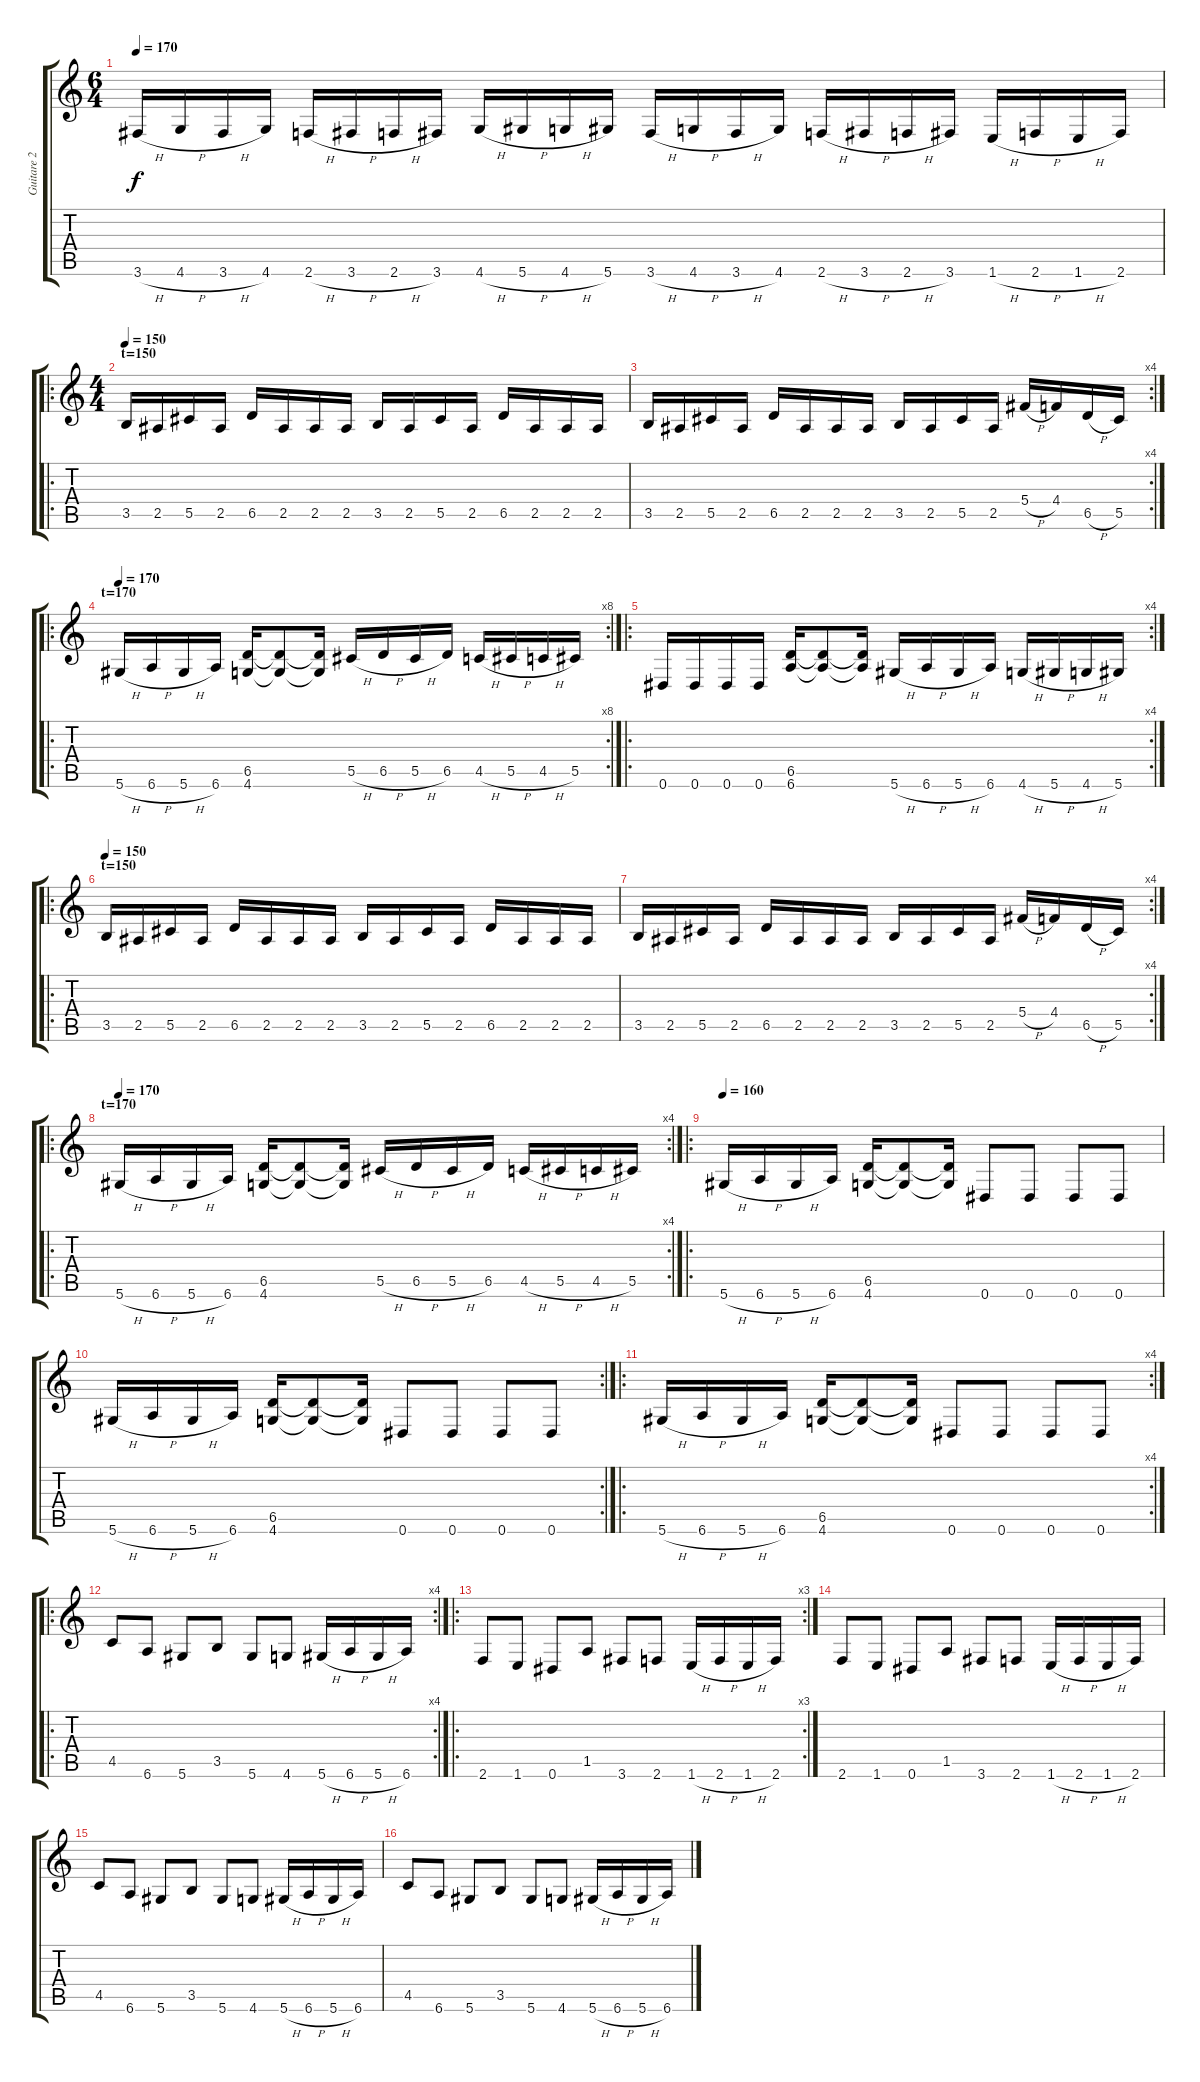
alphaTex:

\track ("Guitare 2" "Guitare 2") {instrument distortionguitar}
\staff {score tabs}
\tuning (Eb4 Bb3 Gb3 Db3 Ab2 Eb2) {hide}
\ts (6 4)
\tempo 170
\clef g2
\ks c
3.6{h}.16{dy f} 4.6{h}.16 3.6{h}.16 4.6.16 2.6{h}.16 3.6{h}.16 2.6{h}.16 3.6.16 4.6{h}.16 5.6{h}.16 4.6{h}.16 5.6.16 3.6{h}.16 4.6{h}.16 3.6{h}.16 4.6.16 2.6{h}.16 3.6{h}.16 2.6{h}.16 3.6.16 1.6{h}.16 2.6{h}.16 1.6{h}.16 2.6.16 |
\ro
\ts (4 4)
\section ("" "t=150")
\tempo 150
3.5.16 2.5.16 5.5.16 2.5.16 6.5.16 2.5.16 2.5.16 2.5.16 3.5.16 2.5.16 5.5.16 2.5.16 6.5.16 2.5.16 2.5.16 2.5.16 |
\rc 4
3.5.16 2.5.16 5.5.16 2.5.16 6.5.16 2.5.16 2.5.16 2.5.16 3.5.16 2.5.16 5.5.16 2.5.16 5.4{h}.16 4.4.16 6.5{h}.16 5.5.16 |
\ro
\rc 8
\section ("" "t=170")
\tempo 170
5.6{h}.16 6.6{h}.16 5.6{h}.16 6.6.16 (6.5 4.6).16 (6.5{t} 4.6{t}).8 (6.5{t} 4.6{t}).16 5.5{h}.16 6.5{h}.16 5.5{h}.16 6.5.16 4.5{h}.16 5.5{h}.16 4.5{h}.16 5.5.16 |
\ro
\rc 4
0.6.16 0.6.16 0.6.16 0.6.16 (6.5 6.6).16 (6.5{t} 6.6{t}).8 (6.5{t} 6.6{t}).16 5.6{h}.16 6.6{h}.16 5.6{h}.16 6.6.16 4.6{h}.16 5.6{h}.16 4.6{h}.16 5.6.16 |
\ro
\section ("" "t=150")
\tempo 150
3.5.16 2.5.16 5.5.16 2.5.16 6.5.16 2.5.16 2.5.16 2.5.16 3.5.16 2.5.16 5.5.16 2.5.16 6.5.16 2.5.16 2.5.16 2.5.16 |
\rc 4
3.5.16 2.5.16 5.5.16 2.5.16 6.5.16 2.5.16 2.5.16 2.5.16 3.5.16 2.5.16 5.5.16 2.5.16 5.4{h}.16 4.4.16 6.5{h}.16 5.5.16 |
\ro
\rc 4
\section ("" "t=170")
\tempo 170
5.6{h}.16 6.6{h}.16 5.6{h}.16 6.6.16 (6.5 4.6).16 (6.5{t} 4.6{t}).8 (6.5{t} 4.6{t}).16 5.5{h}.16 6.5{h}.16 5.5{h}.16 6.5.16 4.5{h}.16 5.5{h}.16 4.5{h}.16 5.5.16 |
\ro
\tempo 160
5.6{h}.16 6.6{h}.16 5.6{h}.16 6.6.16 (6.5 4.6).16 (6.5{t} 4.6{t}).8 (6.5{t} 4.6{t}).16 0.6.8 0.6.8 0.6.8 0.6.8 |
\rc 2
5.6{h}.16 6.6{h}.16 5.6{h}.16 6.6.16 (6.5 4.6).16 (6.5{t} 4.6{t}).8 (6.5{t} 4.6{t}).16 0.6.8 0.6.8 0.6.8 0.6.8 |
\ro
\rc 4
5.6{h}.16 6.6{h}.16 5.6{h}.16 6.6.16 (6.5 4.6).16 (6.5{t} 4.6{t}).8 (6.5{t} 4.6{t}).16 0.6.8 0.6.8 0.6.8 0.6.8 |
\ro
\rc 4
4.5.8 6.6.8 5.6.8 3.5.8 5.6.8 4.6.8 5.6{h}.16 6.6{h}.16 5.6{h}.16 6.6.16 |
\ro
\rc 3
2.6.8 1.6.8 0.6.8 1.5.8 3.6.8 2.6.8 1.6{h}.16 2.6{h}.16 1.6{h}.16 2.6.16 |
2.6.8 1.6.8 0.6.8 1.5.8 3.6.8 2.6.8 1.6{h}.16 2.6{h}.16 1.6{h}.16 2.6.16 |
4.5.8 6.6.8 5.6.8 3.5.8 5.6.8 4.6.8 5.6{h}.16 6.6{h}.16 5.6{h}.16 6.6.16 |
4.5.8 6.6.8 5.6.8 3.5.8 5.6.8 4.6.8 5.6{h}.16 6.6{h}.16 5.6{h}.16 6.6.16
